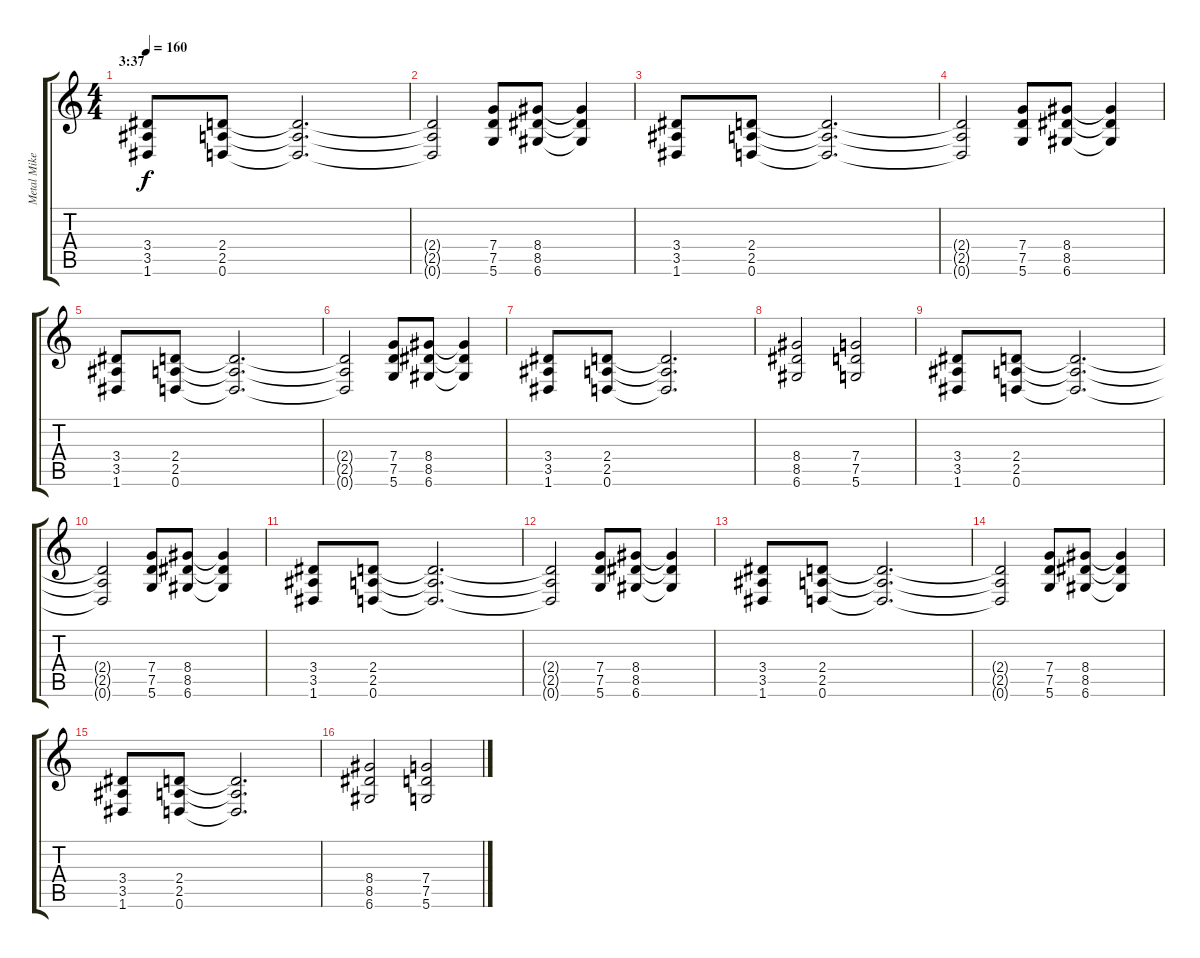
\track ("Metal Mike Chlasciak" "Metal Mike") {instrument distortionguitar}
\staff {score tabs}
\tuning (D4 A3 F3 C3 G2 D2) {hide}
\ts (4 4)
\section ("" "3:37")
\tempo 160
\clef g2
\ks c
(3.4 3.5 1.6).8{dy f} (2.4 2.5 0.6).8 (2.4{t} 2.5{t} 0.6{t}).2{d} |
(2.4{t} 2.5{t} 0.6{t}).2 (7.4 7.5 5.6).8 (8.4 8.5 6.6).8 (8.4{t} 8.5{t} 6.6{t}).4 |
(3.4 3.5 1.6).8 (2.4 2.5 0.6).8 (2.4{t} 2.5{t} 0.6{t}).2{d} |
(2.4{t} 2.5{t} 0.6{t}).2 (7.4 7.5 5.6).8 (8.4 8.5 6.6).8 (8.4{t} 8.5{t} 6.6{t}).4 |
(3.4 3.5 1.6).8 (2.4 2.5 0.6).8 (2.4{t} 2.5{t} 0.6{t}).2{d} |
(2.4{t} 2.5{t} 0.6{t}).2 (7.4 7.5 5.6).8 (8.4 8.5 6.6).8 (8.4{t} 8.5{t} 6.6{t}).4 |
(3.4 3.5 1.6).8 (2.4 2.5 0.6).8 (2.4{t} 2.5{t} 0.6{t}).2{d} |
(8.4 8.5 6.6).2 (7.4 7.5 5.6).2 |
(3.4 3.5 1.6).8 (2.4 2.5 0.6).8 (2.4{t} 2.5{t} 0.6{t}).2{d} |
(2.4{t} 2.5{t} 0.6{t}).2 (7.4 7.5 5.6).8 (8.4 8.5 6.6).8 (8.4{t} 8.5{t} 6.6{t}).4 |
(3.4 3.5 1.6).8 (2.4 2.5 0.6).8 (2.4{t} 2.5{t} 0.6{t}).2{d} |
(2.4{t} 2.5{t} 0.6{t}).2 (7.4 7.5 5.6).8 (8.4 8.5 6.6).8 (8.4{t} 8.5{t} 6.6{t}).4 |
(3.4 3.5 1.6).8 (2.4 2.5 0.6).8 (2.4{t} 2.5{t} 0.6{t}).2{d} |
(2.4{t} 2.5{t} 0.6{t}).2 (7.4 7.5 5.6).8 (8.4 8.5 6.6).8 (8.4{t} 8.5{t} 6.6{t}).4 |
(3.4 3.5 1.6).8 (2.4 2.5 0.6).8 (2.4{t} 2.5{t} 0.6{t}).2{d} |
(8.4 8.5 6.6).2 (7.4 7.5 5.6).2
